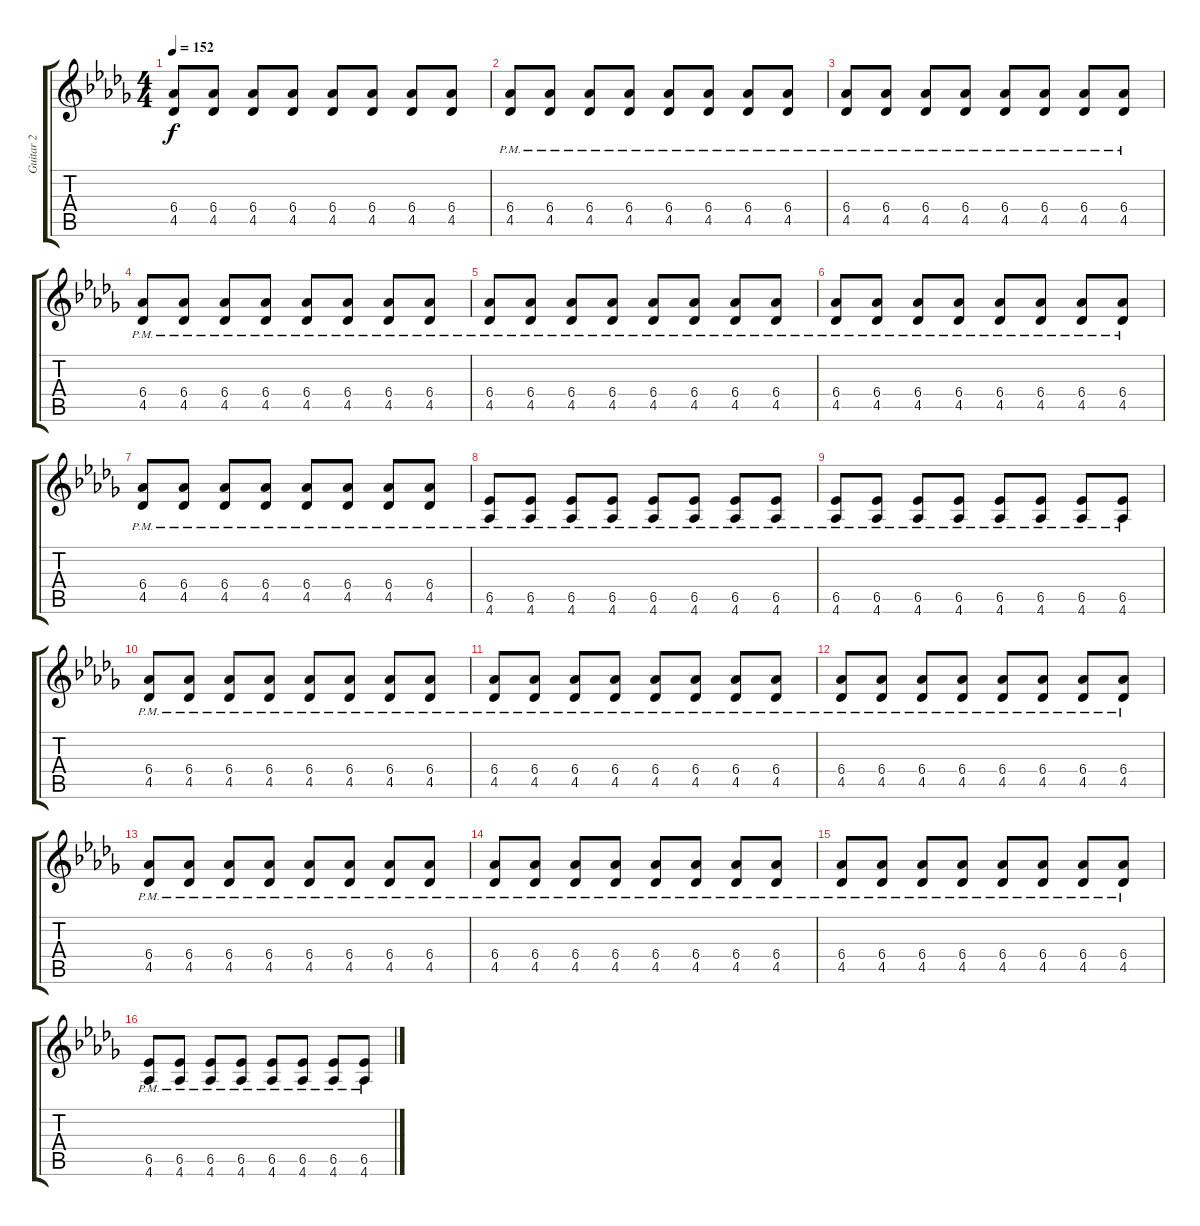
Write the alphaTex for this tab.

\track ("Guitar 2" "Guitar 2") {instrument distortionguitar}
\staff {score tabs}
\tuning (E4 B3 G3 D3 A2 E2) {hide}
\ts (4 4)
\tempo 152
\clef g2
\ks db
(6.4 4.5).8{dy f} (6.4 4.5).8 (6.4 4.5).8 (6.4 4.5).8 (6.4 4.5).8 (6.4 4.5).8 (6.4 4.5).8 (6.4 4.5).8 |
(6.4{pm} 4.5{pm}).8 (6.4{pm} 4.5{pm}).8 (6.4{pm} 4.5{pm}).8 (6.4{pm} 4.5{pm}).8 (6.4{pm} 4.5{pm}).8 (6.4{pm} 4.5{pm}).8 (6.4{pm} 4.5{pm}).8 (6.4{pm} 4.5{pm}).8 |
(6.4{pm} 4.5{pm}).8 (6.4{pm} 4.5{pm}).8 (6.4{pm} 4.5{pm}).8 (6.4{pm} 4.5{pm}).8 (6.4{pm} 4.5{pm}).8 (6.4{pm} 4.5{pm}).8 (6.4{pm} 4.5{pm}).8 (6.4{pm} 4.5{pm}).8 |
(6.4{pm} 4.5{pm}).8 (6.4{pm} 4.5{pm}).8 (6.4{pm} 4.5{pm}).8 (6.4{pm} 4.5{pm}).8 (6.4{pm} 4.5{pm}).8 (6.4{pm} 4.5{pm}).8 (6.4{pm} 4.5{pm}).8 (6.4{pm} 4.5{pm}).8 |
(6.4{pm} 4.5{pm}).8 (6.4{pm} 4.5{pm}).8 (6.4{pm} 4.5{pm}).8 (6.4{pm} 4.5{pm}).8 (6.4{pm} 4.5{pm}).8 (6.4{pm} 4.5{pm}).8 (6.4{pm} 4.5{pm}).8 (6.4{pm} 4.5{pm}).8 |
(6.4{pm} 4.5{pm}).8 (6.4{pm} 4.5{pm}).8 (6.4{pm} 4.5{pm}).8 (6.4{pm} 4.5{pm}).8 (6.4{pm} 4.5{pm}).8 (6.4{pm} 4.5{pm}).8 (6.4{pm} 4.5{pm}).8 (6.4{pm} 4.5{pm}).8 |
(6.4{pm} 4.5{pm}).8 (6.4{pm} 4.5{pm}).8 (6.4{pm} 4.5{pm}).8 (6.4{pm} 4.5{pm}).8 (6.4{pm} 4.5{pm}).8 (6.4{pm} 4.5{pm}).8 (6.4{pm} 4.5{pm}).8 (6.4{pm} 4.5{pm}).8 |
(6.5{pm} 4.6{pm}).8 (6.5{pm} 4.6{pm}).8 (6.5{pm} 4.6{pm}).8 (6.5{pm} 4.6{pm}).8 (6.5{pm} 4.6{pm}).8 (6.5{pm} 4.6{pm}).8 (6.5{pm} 4.6{pm}).8 (6.5{pm} 4.6{pm}).8 |
(6.5{pm} 4.6{pm}).8 (6.5{pm} 4.6{pm}).8 (6.5{pm} 4.6{pm}).8 (6.5{pm} 4.6{pm}).8 (6.5{pm} 4.6{pm}).8 (6.5{pm} 4.6{pm}).8 (6.5{pm} 4.6{pm}).8 (6.5{pm} 4.6{pm}).8 |
(6.4{pm} 4.5{pm}).8 (6.4{pm} 4.5{pm}).8 (6.4{pm} 4.5{pm}).8 (6.4{pm} 4.5{pm}).8 (6.4{pm} 4.5{pm}).8 (6.4{pm} 4.5{pm}).8 (6.4{pm} 4.5{pm}).8 (6.4{pm} 4.5{pm}).8 |
(6.4{pm} 4.5{pm}).8 (6.4{pm} 4.5{pm}).8 (6.4{pm} 4.5{pm}).8 (6.4{pm} 4.5{pm}).8 (6.4{pm} 4.5{pm}).8 (6.4{pm} 4.5{pm}).8 (6.4{pm} 4.5{pm}).8 (6.4{pm} 4.5{pm}).8 |
(6.4{pm} 4.5{pm}).8 (6.4{pm} 4.5{pm}).8 (6.4{pm} 4.5{pm}).8 (6.4{pm} 4.5{pm}).8 (6.4{pm} 4.5{pm}).8 (6.4{pm} 4.5{pm}).8 (6.4{pm} 4.5{pm}).8 (6.4{pm} 4.5{pm}).8 |
(6.4{pm} 4.5{pm}).8 (6.4{pm} 4.5{pm}).8 (6.4{pm} 4.5{pm}).8 (6.4{pm} 4.5{pm}).8 (6.4{pm} 4.5{pm}).8 (6.4{pm} 4.5{pm}).8 (6.4{pm} 4.5{pm}).8 (6.4{pm} 4.5{pm}).8 |
(6.4{pm} 4.5{pm}).8 (6.4{pm} 4.5{pm}).8 (6.4{pm} 4.5{pm}).8 (6.4{pm} 4.5{pm}).8 (6.4{pm} 4.5{pm}).8 (6.4{pm} 4.5{pm}).8 (6.4{pm} 4.5{pm}).8 (6.4{pm} 4.5{pm}).8 |
(6.4{pm} 4.5{pm}).8 (6.4{pm} 4.5{pm}).8 (6.4{pm} 4.5{pm}).8 (6.4{pm} 4.5{pm}).8 (6.4{pm} 4.5{pm}).8 (6.4{pm} 4.5{pm}).8 (6.4{pm} 4.5{pm}).8 (6.4{pm} 4.5{pm}).8 |
(6.5{pm} 4.6{pm}).8 (6.5{pm} 4.6{pm}).8 (6.5{pm} 4.6{pm}).8 (6.5{pm} 4.6{pm}).8 (6.5{pm} 4.6{pm}).8 (6.5{pm} 4.6{pm}).8 (6.5{pm} 4.6{pm}).8 (6.5{pm} 4.6{pm}).8
